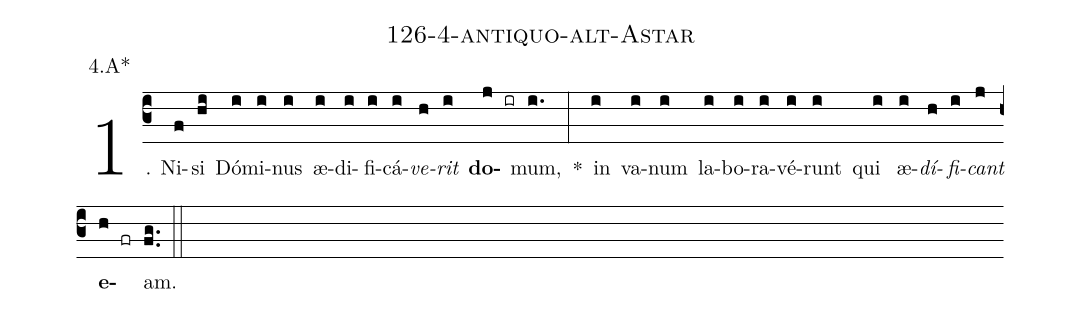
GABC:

name: 126-4-antiquo-alt-Astar;
annotation: 4.A*;
%%
(c3)1. Ni(f)si(hi) Dó(i)mi(i)nus(i) æ(i)di(i)fi(i)cá(i)<i>ve</i>(h)<i>rit</i>(i) <b>do</b>(j ir)mum,(i.) *(:) in(i) va(i)num(i) la(i)bo(i)ra(i)vé(i)runt(i) qui(i) æ(i)<i>dí</i>(h)<i>fi</i>(i)<i>cant</i>(j) <b>e</b>(h fr)am.(fg..) (::)
